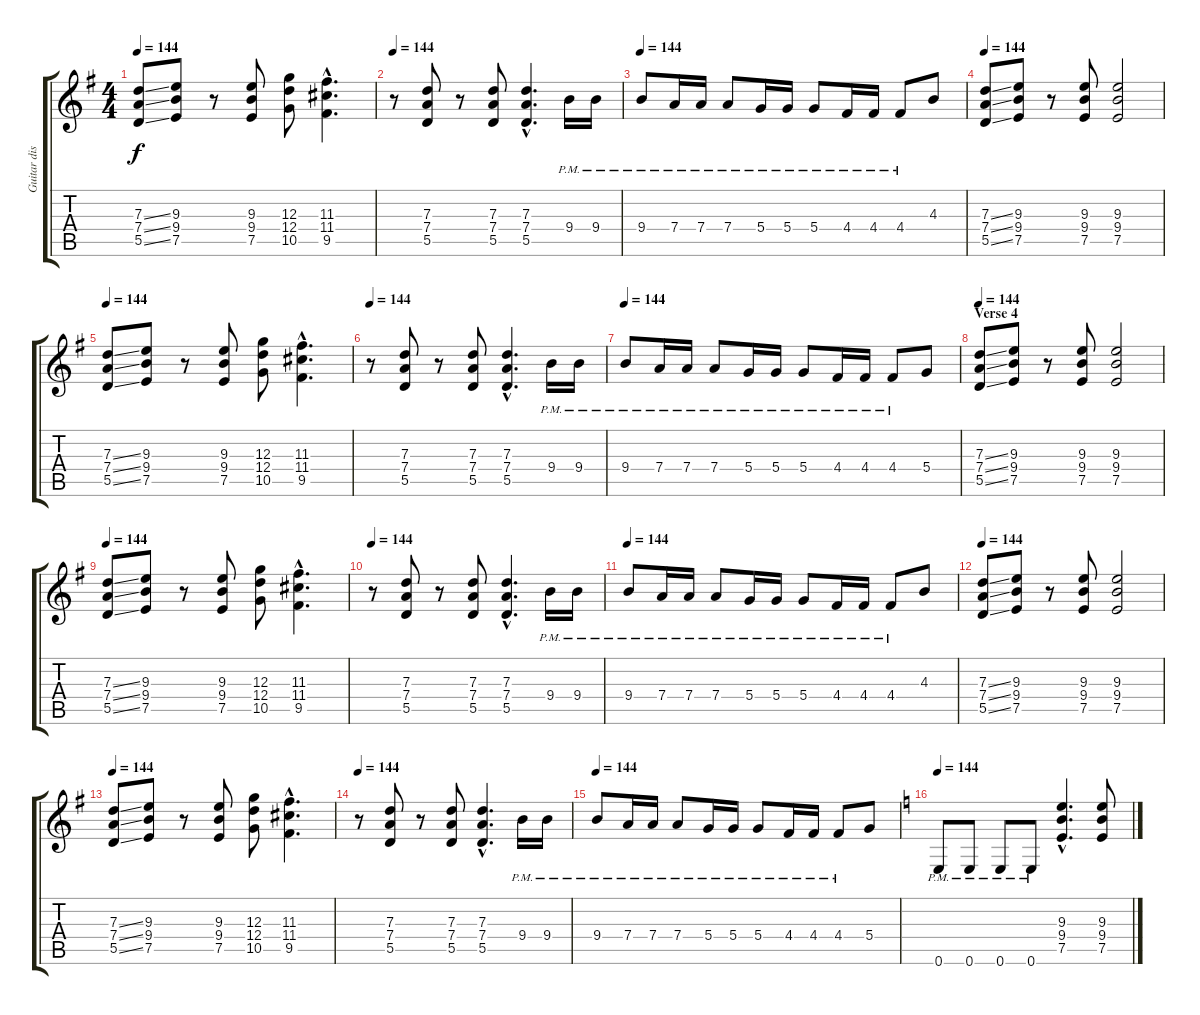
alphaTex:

\track ("Guitar distortion 4" "Guitar dis") {instrument distortionguitar}
\staff {score tabs}
\tuning (E4 B3 G3 D3 A2 E2) {hide}
\ts (4 4)
\tempo 144
\clef g2
\ks eminor
(7.3{ss} 7.4{ss} 5.5{ss}).8{dy f} (9.3 9.4 7.5).8 r.8 (9.3 9.4 7.5).8 (12.3 12.4 10.5).8 (11.3{hac} 11.4{hac} 9.5{hac}).4{d} |
\tempo 144
r.8 (7.3 7.4 5.5).8 r.8 (7.3 7.4 5.5).8 (7.3{hac} 7.4{hac} 5.5{hac}).4{d} 9.4{pm}.16 9.4{pm}.16 |
\tempo 144
9.4{pm}.8 7.4{pm}.16 7.4{pm}.16 7.4{pm}.8 5.4{pm}.16 5.4{pm}.16 5.4{pm}.8 4.4{pm}.16 4.4{pm}.16 4.4{pm}.8 4.3.8 |
\tempo 144
(7.3{ss} 7.4{ss} 5.5{ss}).8 (9.3 9.4 7.5).8 r.8 (9.3 9.4 7.5).8 (9.3 9.4 7.5).2 |
\tempo 144
(7.3{ss} 7.4{ss} 5.5{ss}).8 (9.3 9.4 7.5).8 r.8 (9.3 9.4 7.5).8 (12.3 12.4 10.5).8 (11.3{hac} 11.4{hac} 9.5{hac}).4{d} |
\tempo 144
r.8 (7.3 7.4 5.5).8 r.8 (7.3 7.4 5.5).8 (7.3{hac} 7.4{hac} 5.5{hac}).4{d} 9.4{pm}.16 9.4{pm}.16 |
\tempo 144
9.4{pm}.8 7.4{pm}.16 7.4{pm}.16 7.4{pm}.8 5.4{pm}.16 5.4{pm}.16 5.4{pm}.8 4.4{pm}.16 4.4{pm}.16 4.4{pm}.8 5.4.8 |
\section ("" "Verse 4")
\tempo 144
(7.3{ss} 7.4{ss} 5.5{ss}).8 (9.3 9.4 7.5).8 r.8 (9.3 9.4 7.5).8 (9.3 9.4 7.5).2 |
\tempo 144
(7.3{ss} 7.4{ss} 5.5{ss}).8 (9.3 9.4 7.5).8 r.8 (9.3 9.4 7.5).8 (12.3 12.4 10.5).8 (11.3{hac} 11.4{hac} 9.5{hac}).4{d} |
\tempo 144
r.8 (7.3 7.4 5.5).8 r.8 (7.3 7.4 5.5).8 (7.3{hac} 7.4{hac} 5.5{hac}).4{d} 9.4{pm}.16 9.4{pm}.16 |
\tempo 144
9.4{pm}.8 7.4{pm}.16 7.4{pm}.16 7.4{pm}.8 5.4{pm}.16 5.4{pm}.16 5.4{pm}.8 4.4{pm}.16 4.4{pm}.16 4.4{pm}.8 4.3.8 |
\tempo 144
(7.3{ss} 7.4{ss} 5.5{ss}).8 (9.3 9.4 7.5).8 r.8 (9.3 9.4 7.5).8 (9.3 9.4 7.5).2 |
\tempo 144
(7.3{ss} 7.4{ss} 5.5{ss}).8 (9.3 9.4 7.5).8 r.8 (9.3 9.4 7.5).8 (12.3 12.4 10.5).8 (11.3{hac} 11.4{hac} 9.5{hac}).4{d} |
\tempo 144
r.8 (7.3 7.4 5.5).8 r.8 (7.3 7.4 5.5).8 (7.3{hac} 7.4{hac} 5.5{hac}).4{d} 9.4{pm}.16 9.4{pm}.16 |
\tempo 144
9.4{pm}.8 7.4{pm}.16 7.4{pm}.16 7.4{pm}.8 5.4{pm}.16 5.4{pm}.16 5.4{pm}.8 4.4{pm}.16 4.4{pm}.16 4.4{pm}.8 5.4.8 |
\tempo 144
\ks c
0.6{pm}.8 0.6{pm}.8 0.6{pm}.8 0.6{pm}.8 (9.3{hac} 9.4{hac} 7.5{hac}).4{d} (9.3 9.4 7.5).8
